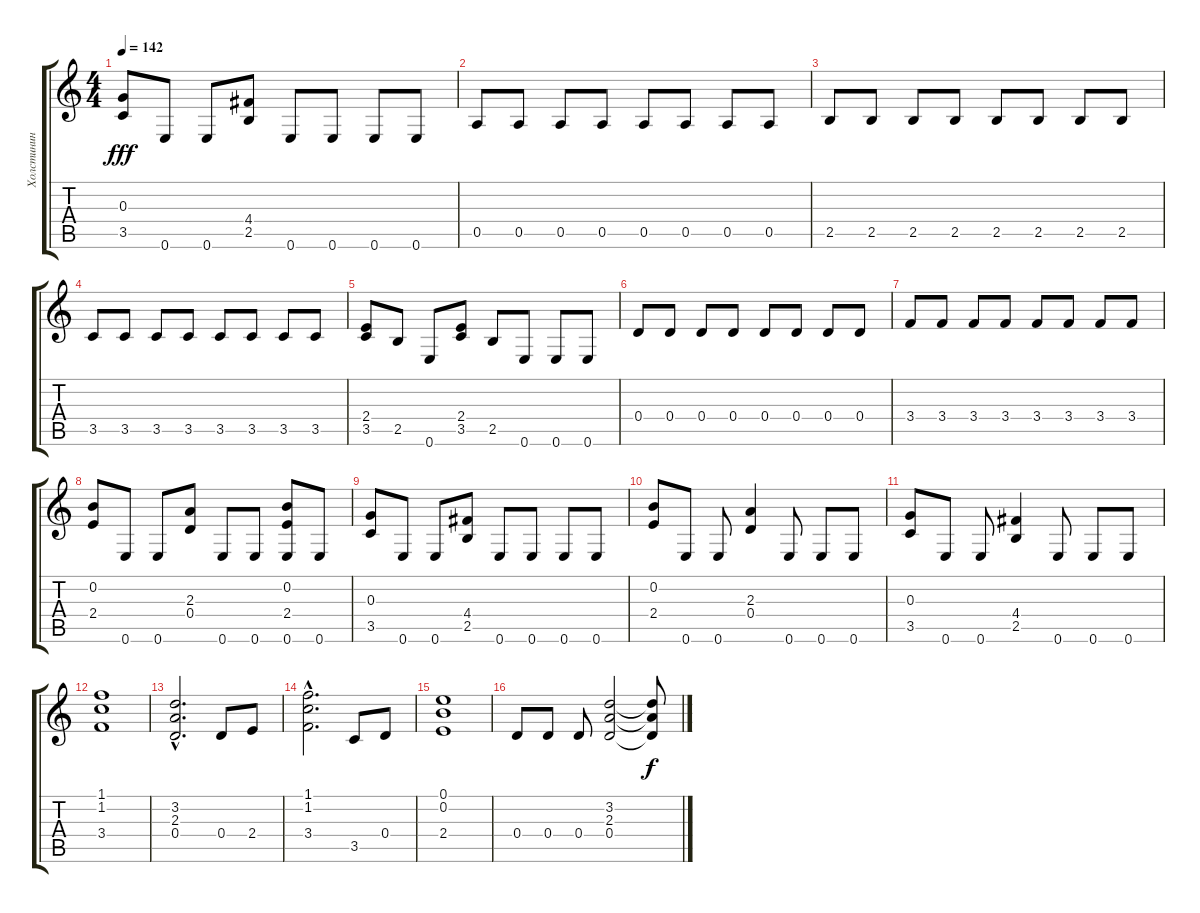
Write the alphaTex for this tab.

\track ("Холстинин" "Холстинин") {instrument distortionguitar}
\staff {score tabs}
\tuning (E4 B3 G3 D3 A2 E2) {hide}
\ts (4 4)
\tempo 142
\clef g2
\ks c
(0.3 3.5).8{dy fff} 0.6.8 0.6.8 (4.4 2.5).8 0.6.8 0.6.8 0.6.8 0.6.8 |
0.5.8 0.5.8 0.5.8 0.5.8 0.5.8 0.5.8 0.5.8 0.5.8 |
2.5.8 2.5.8 2.5.8 2.5.8 2.5.8 2.5.8 2.5.8 2.5.8 |
3.5.8 3.5.8 3.5.8 3.5.8 3.5.8 3.5.8 3.5.8 3.5.8 |
(2.4 3.5).8 2.5.8 0.6.8 (2.4 3.5).8 2.5.8 0.6.8 0.6.8 0.6.8 |
0.4.8 0.4.8 0.4.8 0.4.8 0.4.8 0.4.8 0.4.8 0.4.8 |
3.4.8 3.4.8 3.4.8 3.4.8 3.4.8 3.4.8 3.4.8 3.4.8 |
(0.2 2.4).8 0.6.8 0.6.8 (2.3 0.4).8 0.6.8 0.6.8 (0.2 2.4 0.6).8 0.6.8 |
(0.3 3.5).8 0.6.8 0.6.8 (4.4 2.5).8 0.6.8 0.6.8 0.6.8 0.6.8 |
(0.2 2.4).8 0.6.8 0.6.8 (2.3 0.4).4 0.6.8 0.6.8 0.6.8 |
(0.3 3.5).8 0.6.8 0.6.8 (4.4 2.5).4 0.6.8 0.6.8 0.6.8 |
(1.1 1.2 3.4).1 |
(3.2{hac} 2.3{hac} 0.4{hac}).2{d} 0.4.8 2.4.8 |
(1.1{hac} 1.2{hac} 3.4{hac}).2{d} 3.5.8 0.4.8 |
(0.1 0.2 2.4).1 |
0.4.8 0.4.8 0.4.8 (3.2 2.3 0.4).2 (3.2{t} 2.3{t} 0.4{t}).8{dy f}
